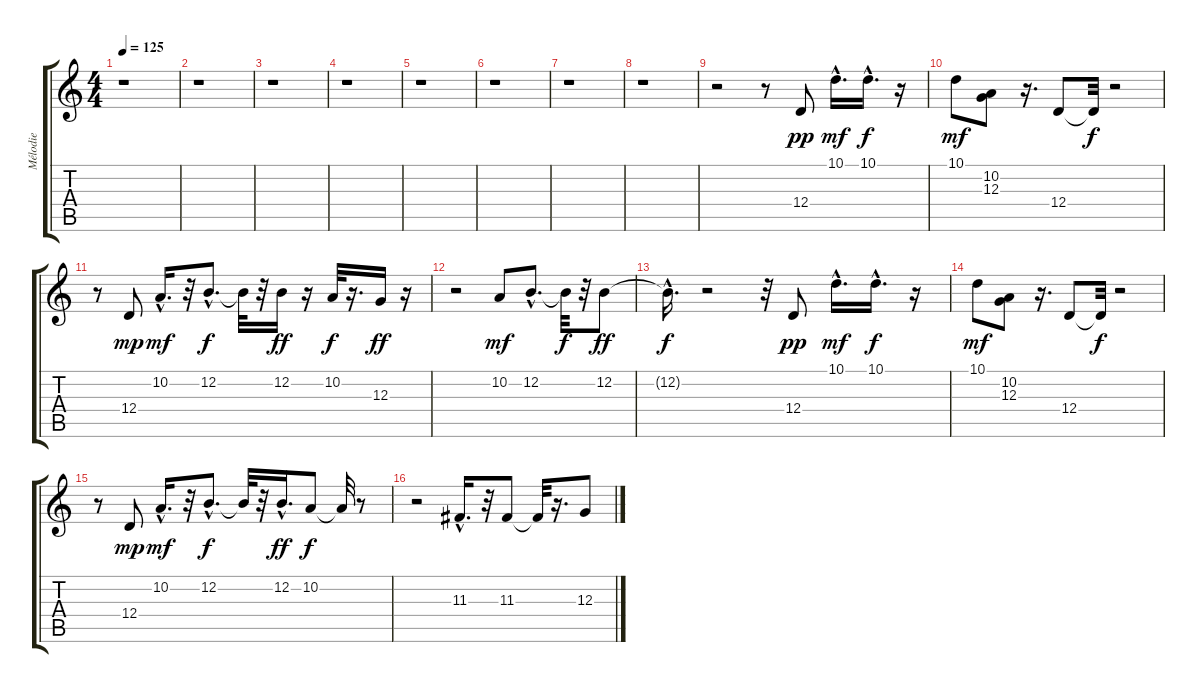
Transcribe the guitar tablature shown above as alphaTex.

\track ("Mélodie" "Mélodie") {instrument tangoaccordion}
\staff {score tabs}
\tuning (E4 B3 G3 D3 A2 E2) {hide}
\ts (4 4)
\tempo 125
\clef g2
\ks c
r.1{dy pp instrument tangoaccordion} |
r.1 |
r.1 |
r.1 |
r.1 |
r.1 |
r.1 |
r.1 |
r.2 r.8 12.4.8 10.1{hac}.16{d dy mf} 10.1{hac}.16{d dy f} r.16 |
10.1.8{dy mf} (10.2 12.3).8 r.16{d} 12.4.8 12.4{t}.32{dy f} r.2 |
r.8 12.4.8{dy mp} 10.2{hac}.16{d dy mf} r.32 12.2{hac}.8{d dy f} 12.2{t}.32 r.32 12.2.16{dy ff} r.16 10.2.32{dy f} r.16{d} 12.3.16{dy ff} r.16 |
r.2 10.2.8{dy mf} 12.2{hac}.8{d} 12.2{t}.32{dy f} r.32 12.2.8{dy ff} |
12.2{hac t}.16{d dy f} r.2 r.32 12.4.8{dy pp} 10.1{hac}.16{d dy mf} 10.1{hac}.16{d dy f} r.16 |
10.1.8{dy mf} (10.2 12.3).8 r.16{d} 12.4.8 12.4{t}.32{dy f} r.2 |
r.8 12.4.8{dy mp} 10.2{hac}.16{d dy mf} r.32 12.2{hac}.8{d dy f} 12.2{t}.32 r.32 12.2{hac}.16{d dy ff} 10.2.8{dy f} 10.2{t}.32 r.8 |
r.2 11.3{hac}.16{d} r.32 11.3.8 11.3{t}.32 r.16{d} 12.3.8
